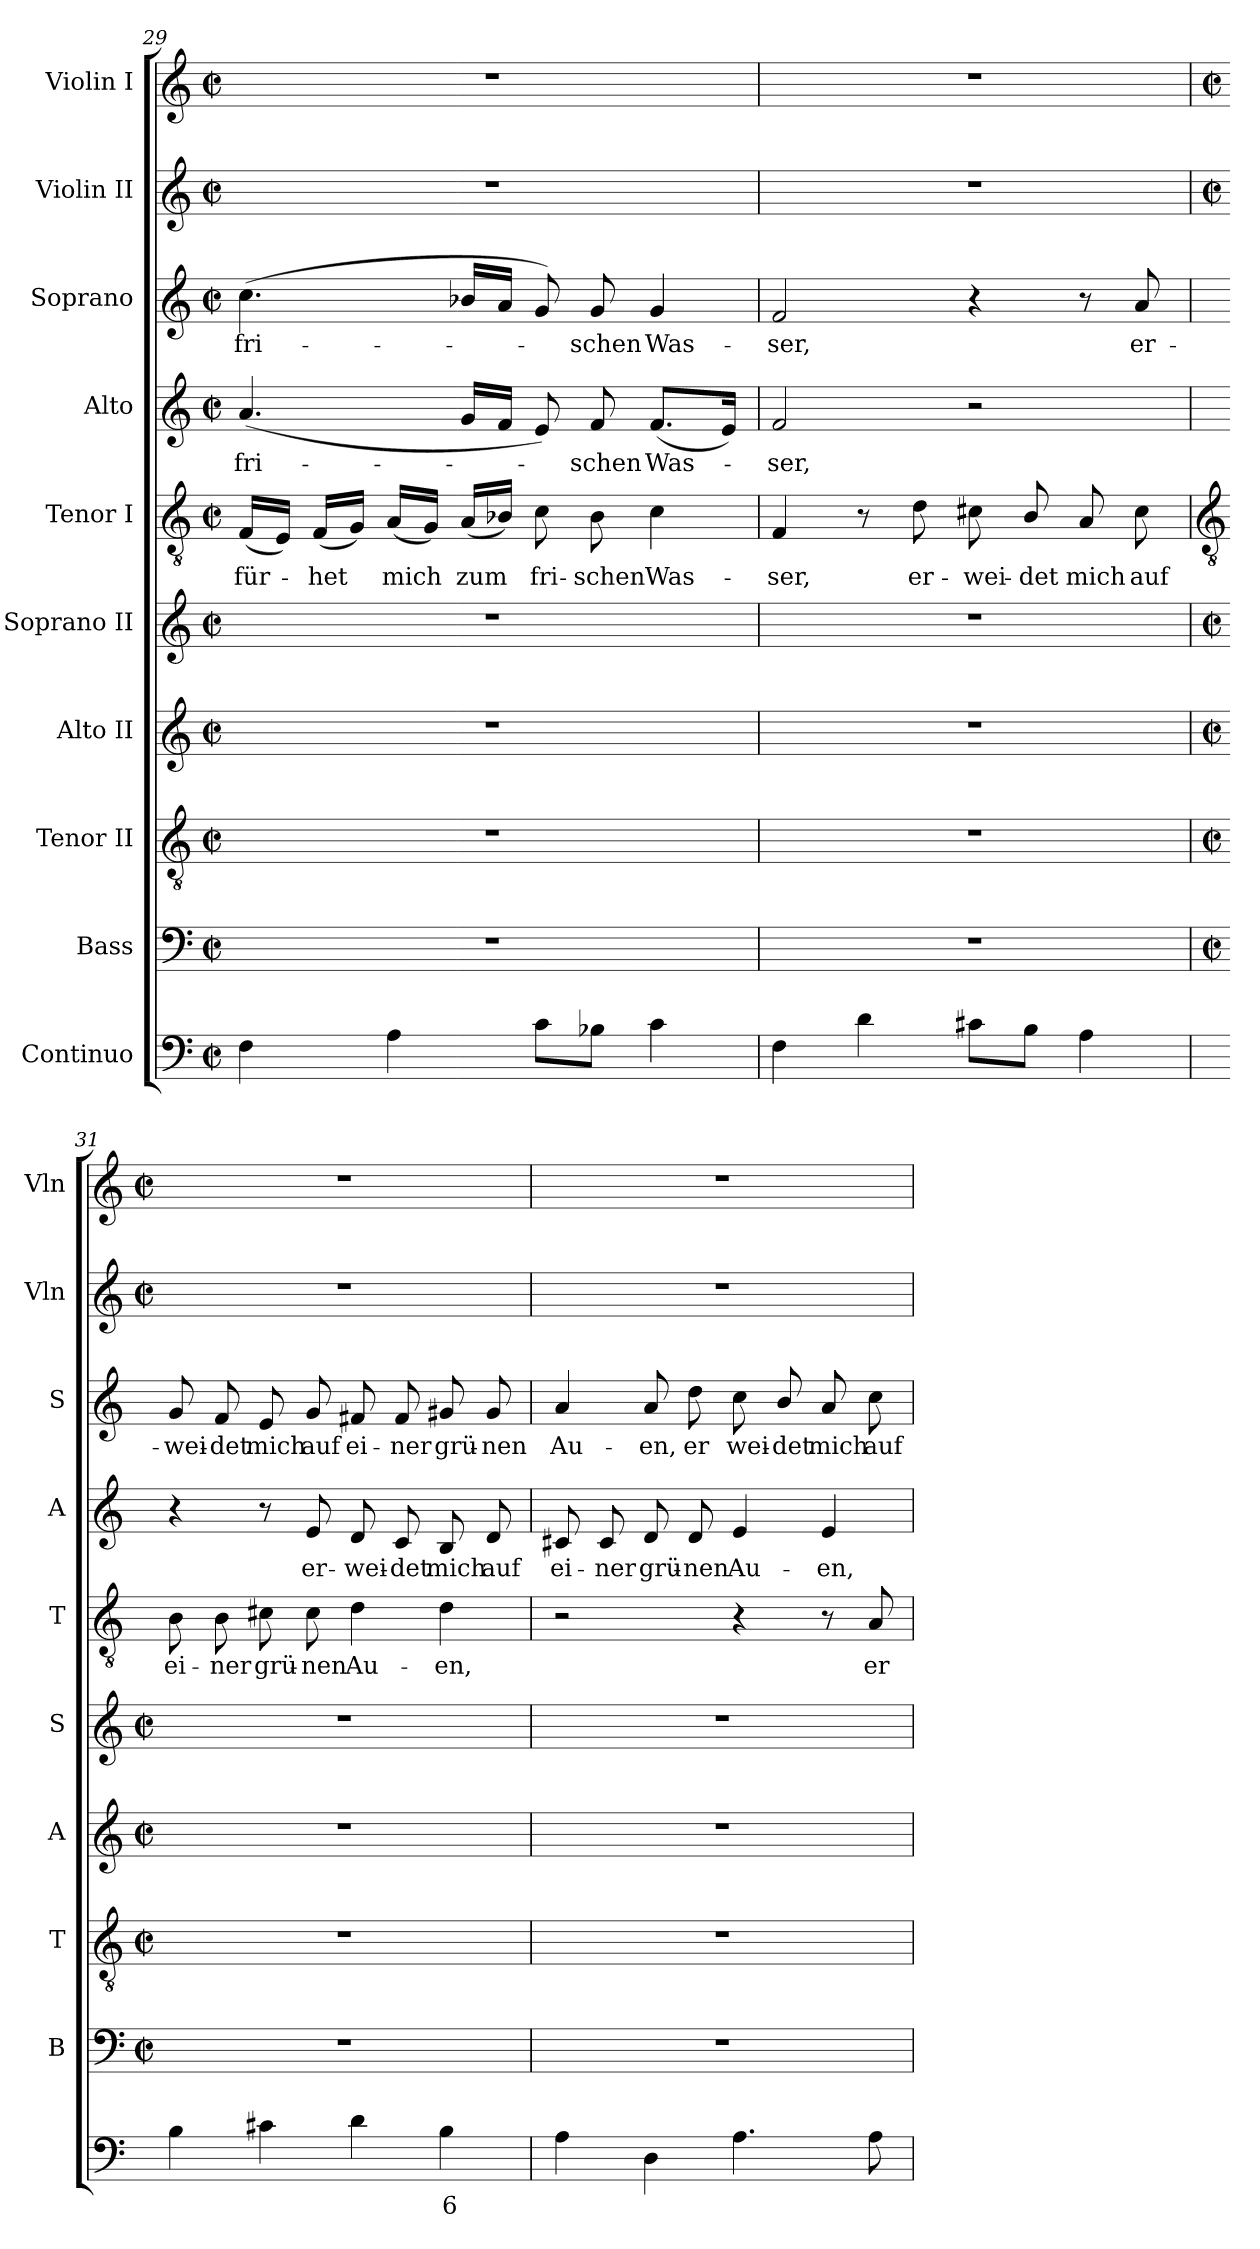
**kern	**text	**kern	**kern	**kern	**kern	**kern	**text	**kern	**text	**kern	**text	**kern	**kern
*part10	*part10	*part9	*part8	*part7	*part6	*part5	*part5	*part4	*part4	*part3	*part3	*part2	*part1
*staff10	*staff10	*staff9	*staff8	*staff7	*staff6	*staff5	*staff5	*staff4	*staff4	*staff3	*staff3	*staff2	*staff1
*I"Continuo	*	*I"Bass	*I"Tenor II	*I"Alto II	*I"Soprano II	*I"Tenor I	*	*I"Alto	*	*I"Soprano	*	*I"Violin II	*I"Violin I
*	*	*I'B	*I'T	*I'A	*I'S	*I'T	*	*I'A	*	*I'S	*	*I'Vln	*I'Vln
*clefF4	*	*clefF4	*clefGv2	*clefG2	*clefG2	*clefGv2	*	*clefG2	*	*clefG2	*	*clefG2	*clefG2
*k[]	*	*k[]	*k[]	*k[]	*k[]	*k[]	*	*k[]	*	*k[]	*	*k[]	*k[]
*C:	*	*C:	*C:	*C:	*C:	*C:	*	*C:	*	*C:	*	*C:	*C:
*M2/2	*	*M2/2	*M2/2	*M2/2	*M2/2	*M2/2	*	*M2/2	*	*M2/2	*	*M2/2	*M2/2
*met(c|)	*	*met(c|)	*met(c|)	*met(c|)	*met(c|)	*met(c|)	*	*met(c|)	*	*met(c|)	*	*met(c|)	*met(c|)
=29	=29	=29	=29	=29	=29	=29	=29	=29	=29	=29	=29	=29	=29
!	!	!	!	!	!	!	!LO:LY:b	!	!LO:LY:b	!	!LO:LY:b	!	!
4F	.	1r	1r	1r	1r	(<16FLL	für-	(<4.a	fri-	(<4.cc	fri-	1r	1r
.	.	.	.	.	.	16EJJ)	.	.	.	.	.	.	.
!	!	!	!	!	!	!	!LO:LY:b	!	!	!	!	!	!
.	.	.	.	.	.	(<16FLL	het	.	.	.	.	.	.
.	.	.	.	.	.	16GJJ)	.	.	.	.	.	.	.
!	!	!	!	!	!	!	!LO:LY:b	!	!	!	!	!	!
4A	.	.	.	.	.	(<16ALL	mich	.	.	.	.	.	.
.	.	.	.	.	.	16GJJ)	.	.	.	.	.	.	.
!	!	!	!	!	!	!	!LO:LY:b	!	!	!	!	!	!
.	.	.	.	.	.	(<16ALL	zum	16gLL	.	16b-XLL	.	.	.
.	.	.	.	.	.	16B-XJJ)	.	16fJJ	.	16aJJ	.	.	.
!	!	!	!	!	!	!	!LO:LY:b	!	!	!	!	!	!
8cL	.	.	.	.	.	8c	fri-	8e)	.	8g)	.	.	.
!	!	!	!	!	!	!	!LO:LY:b	!	!LO:LY:b	!	!LO:LY:b	!	!
8B-XJ	.	.	.	.	.	8B-	-schen	8f	schen	8g	schen	.	.
!	!	!	!	!	!	!	!LO:LY:b	!	!LO:LY:b	!	!LO:LY:b	!	!
4c	.	.	.	.	.	4c	Was-	(<8.fL	Was-	4g	Was-	.	.
.	.	.	.	.	.	.	.	16eJ)	.	.	.	.	.
=30	=30	=30	=30	=30	=30	=30	=30	=30	=30	=30	=30	=30	=30
!	!	!	!	!	!	!	!LO:LY:b	!	!LO:LY:b	!	!LO:LY:b	!	!
4F	.	1r	1r	1r	1r	4F	-ser,	2f	ser,	2f	-ser,	1r	1r
4d	.	.	.	.	.	8r	.	.	.	.	.	.	.
!	!	!	!	!	!	!	!LO:LY:b	!	!	!	!	!	!
.	.	.	.	.	.	8d	er-	.	.	.	.	.	.
!	!	!	!	!	!	!	!LO:LY:b	!	!	!	!	!	!
8c#XL	.	.	.	.	.	8c#X	-wei-	2r	.	4r	.	.	.
!	!	!	!	!	!	!	!LO:LY:b	!	!	!	!	!	!
8BJ	.	.	.	.	.	8B/	-det	.	.	.	.	.	.
!	!	!	!	!	!	!	!LO:LY:b	!	!	!	!	!	!
4A	.	.	.	.	.	8A	mich	.	.	8r	.	.	.
!	!	!	!	!	!	!	!LO:LY:b	!	!	!	!LO:LY:b	!	!
.	.	.	.	.	.	8c#	auf	.	.	8a	er-	.	.
!!LO:LB:g=z
=31	=31	=31	=31	=31	=31	=31	=31	=31	=31	=31	=31	=31	=31
*	*	*	*	*	*	*clefGv2	*	*	*	*	*	*	*
*	*	*M2/2	*M2/2	*M2/2	*M2/2	*	*	*	*	*	*	*M2/2	*M2/2
*	*	*met(c|)	*met(c|)	*met(c|)	*met(c|)	*	*	*	*	*	*	*met(c|)	*met(c|)
!	!	!	!	!	!	!	!LO:LY:b	!	!	!	!LO:LY:b	!	!
4B	.	1r	1r	1r	1r	8B	ei-	4r	.	8g	-wei-	1r	1r
!	!	!	!	!	!	!	!LO:LY:b	!	!	!	!LO:LY:b	!	!
.	.	.	.	.	.	8B	-ner	.	.	8f	-det	.	.
!	!	!	!	!	!	!	!LO:LY:b	!	!	!	!LO:LY:b	!	!
4c#X	.	.	.	.	.	8c#X	grü-	8r	.	8e	mich	.	.
!	!	!	!	!	!	!	!LO:LY:b	!	!LO:LY:b	!	!LO:LY:b	!	!
.	.	.	.	.	.	8c#	-nen	8e	er-	8g	auf	.	.
!	!	!	!	!	!	!	!LO:LY:b	!	!LO:LY:b	!	!LO:LY:b	!	!
4d	.	.	.	.	.	4d	Au-	8d	-wei-	8f#X	ei-	.	.
!	!	!	!	!	!	!	!	!	!LO:LY:b	!	!LO:LY:b	!	!
.	.	.	.	.	.	.	.	8c	-det	8f#	-ner	.	.
!	!LO:LY:b	!	!	!	!	!	!LO:LY:b	!	!LO:LY:b	!	!LO:LY:b	!	!
4B	6	.	.	.	.	4d	-en,	8B	mich	8g#X	grü-	.	.
!	!	!	!	!	!	!	!	!	!LO:LY:b	!	!LO:LY:b	!	!
.	.	.	.	.	.	.	.	8d	auf	8g#	-nen	.	.
=32	=32	=32	=32	=32	=32	=32	=32	=32	=32	=32	=32	=32	=32
!	!	!	!	!	!	!	!	!	!LO:LY:b	!	!LO:LY:b	!	!
4A	.	1r	1r	1r	1r	2r	.	8c#X	ei-	4a	Au-	1r	1r
!	!	!	!	!	!	!	!	!	!LO:LY:b	!	!	!	!
.	.	.	.	.	.	.	.	8c#	-ner	.	.	.	.
!	!	!	!	!	!	!	!	!	!LO:LY:b	!	!LO:LY:b	!	!
4D	.	.	.	.	.	.	.	8d	grü-	8a	-en,	.	.
!	!	!	!	!	!	!	!	!	!LO:LY:b	!	!LO:LY:b	!	!
.	.	.	.	.	.	.	.	8d	-nen	8dd	er	.	.
!	!	!	!	!	!	!	!	!	!LO:LY:b	!	!LO:LY:b	!	!
4.A	.	.	.	.	.	4r	.	4e	Au-	8cc	wei-	.	.
!	!	!	!	!	!	!	!	!	!	!	!LO:LY:b	!	!
.	.	.	.	.	.	.	.	.	.	8b/	-det	.	.
!	!	!	!	!	!	!	!	!	!LO:LY:b	!	!LO:LY:b	!	!
.	.	.	.	.	.	8r	.	4e	-en,	8a	mich	.	.
!	!	!	!	!	!	!	!LO:LY:b	!	!	!	!LO:LY:b	!	!
8A	.	.	.	.	.	8A	er	.	.	8cc	auf	.	.
=	=	=	=	=	=	=	=	=	=	=	=	=	=
*-	*-	*-	*-	*-	*-	*-	*-	*-	*-	*-	*-	*-	*-
